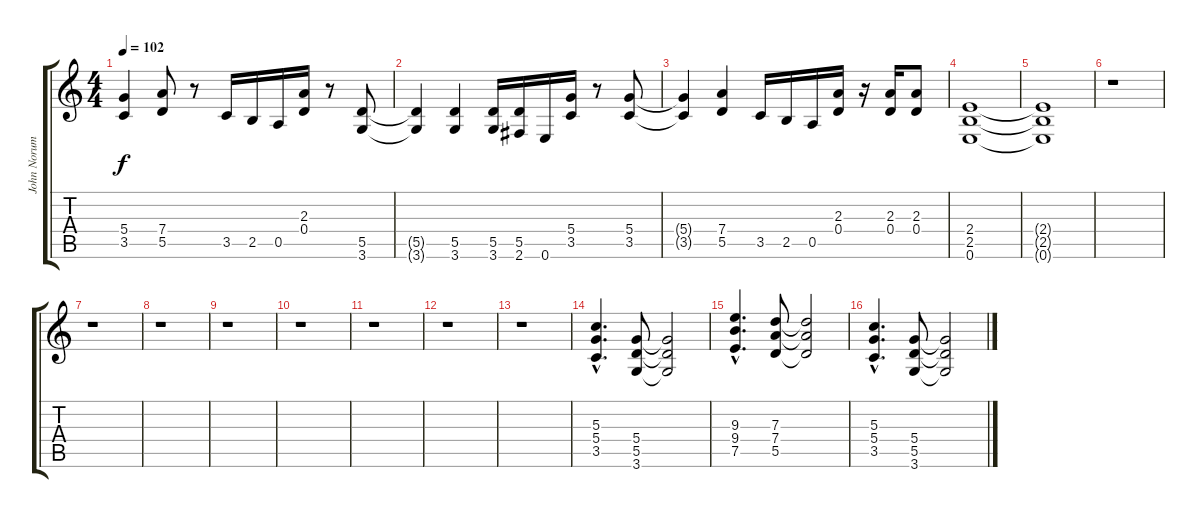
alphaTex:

\track ("John Norum Gtr 1" "John Norum") {instrument overdrivenguitar}
\staff {score tabs}
\tuning (E4 B3 G3 D3 A2 E2) {hide}
\ts (4 4)
\tempo 102
\clef g2
\ks c
(5.4{t} 3.5{t}).4{dy f} (7.4 5.5).8 r.8 3.5.16 2.5.16 0.5.16 (2.3 0.4).16 r.8 (5.5 3.6).8 |
(5.5{t} 3.6{t}).4 (5.5 3.6).4 (5.5 3.6).16 (5.5 2.6).16 0.6.16 (5.4 3.5).16 r.8 (5.4 3.5).8 |
(5.4{t} 3.5{t}).4 (7.4 5.5).4 3.5.16 2.5.16 0.5.16 (2.3 0.4).16 r.16 (2.3 0.4).16 (2.3 0.4).8 |
(2.4 2.5 0.6).1 |
(2.4{t} 2.5{t} 0.6{t}).1 |
r.1 |
r.1 |
r.1 |
r.1 |
r.1 |
r.1 |
r.1 |
r.1 |
(5.3{hac} 5.4{hac} 3.5{hac}).4{d} (5.4 5.5 3.6).8 (5.4{t} 5.5{t} 3.6{t}).2 |
(9.3{hac} 9.4{hac} 7.5{hac}).4{d} (7.3 7.4 5.5).8 (7.3{t} 7.4{t} 5.5{t}).2 |
(5.3{hac} 5.4{hac} 3.5{hac}).4{d} (5.4 5.5 3.6).8 (5.4{t} 5.5{t} 3.6{t}).2
